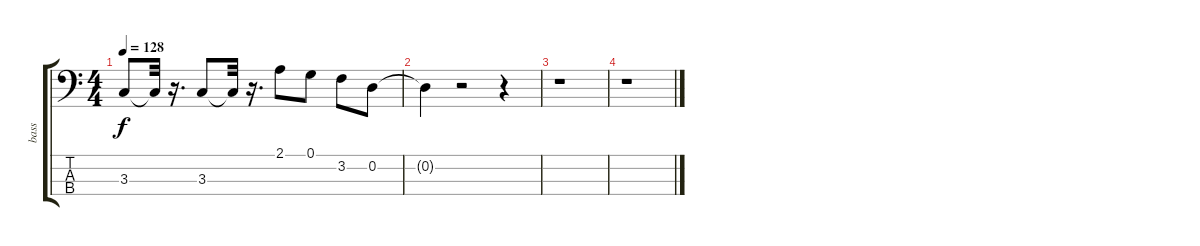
\track ("bass" "bass") {instrument electricbassfinger}
\staff {score tabs}
\tuning (G2 D2 A1 E1) {hide}
\ts (4 4)
\tempo 128
\clef f4
\ks c
3.3.8{dy f} 3.3{t}.32 r.16{d} 3.3.8 3.3{t}.32 r.16{d} 2.1.8 0.1.8 3.2.8 0.2.8 |
0.2{t}.4 r.2 r.4 |
r.1 |
r.1
